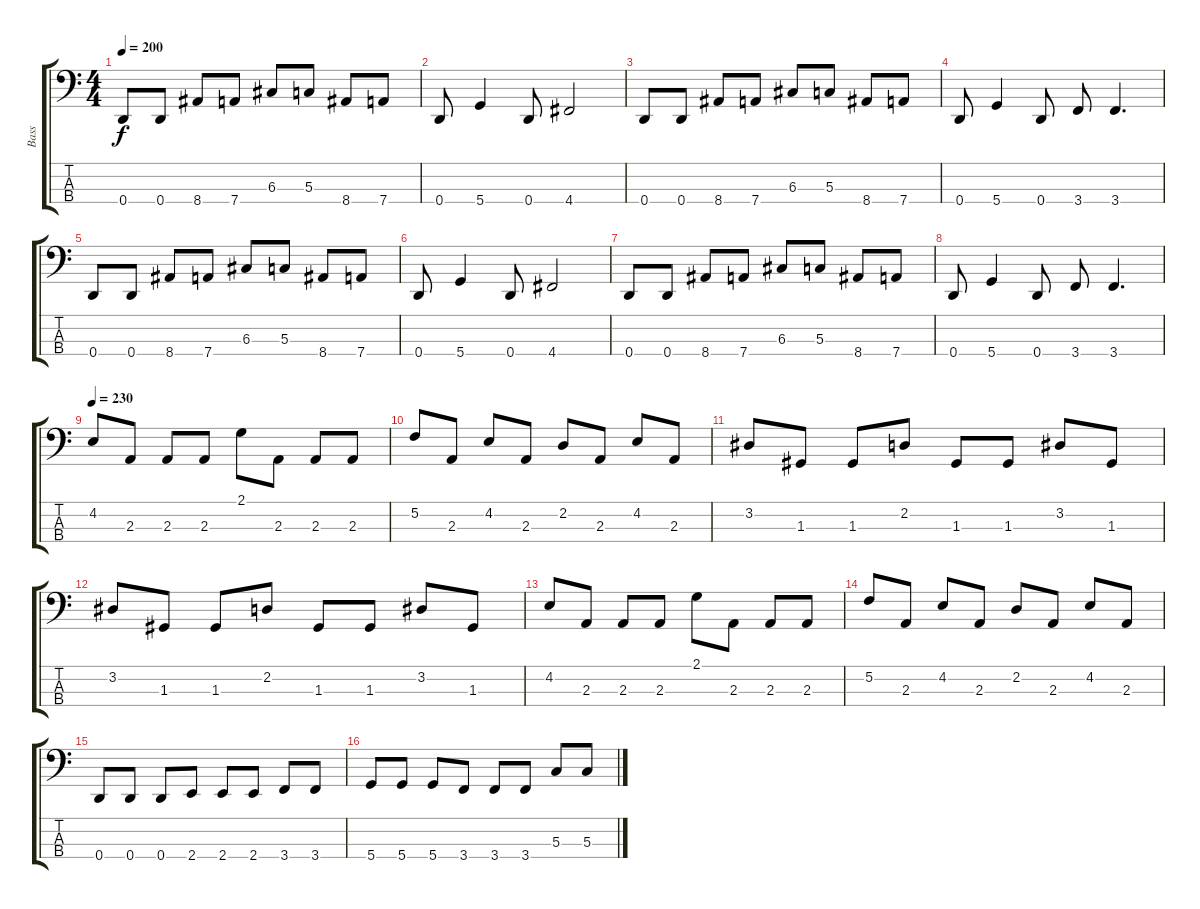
\track ("Bass" "Bass") {instrument electricbassfinger}
\staff {score tabs}
\tuning (F2 C2 G1 D1) {hide}
\ts (4 4)
\tempo 200
\clef f4
\ks c
0.4.8{dy f} 0.4.8 8.4.8 7.4.8 6.3.8 5.3.8 8.4.8 7.4.8 |
0.4.8 5.4.4 0.4.8 4.4.2 |
0.4.8 0.4.8 8.4.8 7.4.8 6.3.8 5.3.8 8.4.8 7.4.8 |
0.4.8 5.4.4 0.4.8 3.4.8 3.4.4{d} |
0.4.8 0.4.8 8.4.8 7.4.8 6.3.8 5.3.8 8.4.8 7.4.8 |
0.4.8 5.4.4 0.4.8 4.4.2 |
0.4.8 0.4.8 8.4.8 7.4.8 6.3.8 5.3.8 8.4.8 7.4.8 |
0.4.8 5.4.4 0.4.8 3.4.8 3.4.4{d} |
\tempo 230
4.2.8 2.3.8 2.3.8 2.3.8 2.1.8 2.3.8 2.3.8 2.3.8 |
5.2.8 2.3.8 4.2.8 2.3.8 2.2.8 2.3.8 4.2.8 2.3.8 |
3.2.8 1.3.8 1.3.8 2.2.8 1.3.8 1.3.8 3.2.8 1.3.8 |
3.2.8 1.3.8 1.3.8 2.2.8 1.3.8 1.3.8 3.2.8 1.3.8 |
4.2.8 2.3.8 2.3.8 2.3.8 2.1.8 2.3.8 2.3.8 2.3.8 |
5.2.8 2.3.8 4.2.8 2.3.8 2.2.8 2.3.8 4.2.8 2.3.8 |
0.4.8 0.4.8 0.4.8 2.4.8 2.4.8 2.4.8 3.4.8 3.4.8 |
5.4.8 5.4.8 5.4.8 3.4.8 3.4.8 3.4.8 5.3.8 5.3.8
